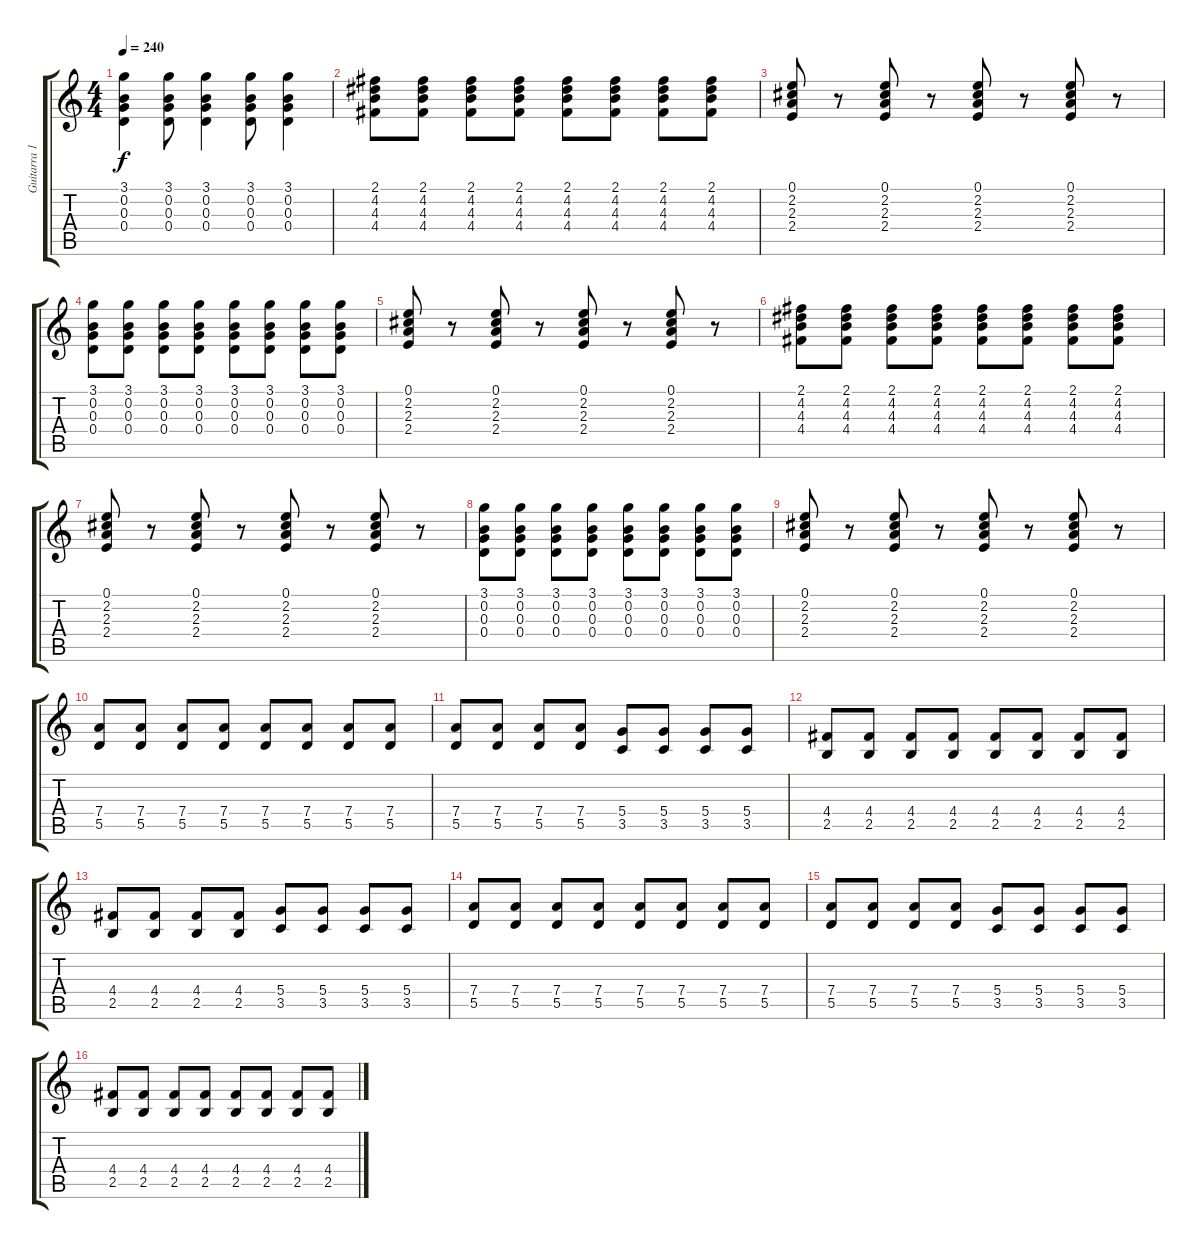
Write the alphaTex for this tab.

\track ("Guitarra 1" "Guitarra 1") {instrument acousticguitarnylon}
\staff {score tabs}
\tuning (E4 B3 G3 D3 A2 E2) {hide}
\ts (4 4)
\tempo 240
\clef g2
\ks c
(3.1 0.2 0.3 0.4).4{dy f} (3.1 0.2 0.3 0.4).8 (3.1 0.2 0.3 0.4).4 (3.1 0.2 0.3 0.4).8 (3.1 0.2 0.3 0.4).4 |
(2.1 4.2 4.3 4.4).8 (2.1 4.2 4.3 4.4).8 (2.1 4.2 4.3 4.4).8 (2.1 4.2 4.3 4.4).8 (2.1 4.2 4.3 4.4).8 (2.1 4.2 4.3 4.4).8 (2.1 4.2 4.3 4.4).8 (2.1 4.2 4.3 4.4).8 |
(0.1 2.2 2.3 2.4).8 r.8 (0.1 2.2 2.3 2.4).8 r.8 (0.1 2.2 2.3 2.4).8 r.8 (0.1 2.2 2.3 2.4).8 r.8 |
(3.1 0.2 0.3 0.4).8 (3.1 0.2 0.3 0.4).8 (3.1 0.2 0.3 0.4).8 (3.1 0.2 0.3 0.4).8 (3.1 0.2 0.3 0.4).8 (3.1 0.2 0.3 0.4).8 (3.1 0.2 0.3 0.4).8 (3.1 0.2 0.3 0.4).8 |
(0.1 2.2 2.3 2.4).8 r.8 (0.1 2.2 2.3 2.4).8 r.8 (0.1 2.2 2.3 2.4).8 r.8 (0.1 2.2 2.3 2.4).8 r.8 |
(2.1 4.2 4.3 4.4).8 (2.1 4.2 4.3 4.4).8 (2.1 4.2 4.3 4.4).8 (2.1 4.2 4.3 4.4).8 (2.1 4.2 4.3 4.4).8 (2.1 4.2 4.3 4.4).8 (2.1 4.2 4.3 4.4).8 (2.1 4.2 4.3 4.4).8 |
(0.1 2.2 2.3 2.4).8 r.8 (0.1 2.2 2.3 2.4).8 r.8 (0.1 2.2 2.3 2.4).8 r.8 (0.1 2.2 2.3 2.4).8 r.8 |
(3.1 0.2 0.3 0.4).8 (3.1 0.2 0.3 0.4).8 (3.1 0.2 0.3 0.4).8 (3.1 0.2 0.3 0.4).8 (3.1 0.2 0.3 0.4).8 (3.1 0.2 0.3 0.4).8 (3.1 0.2 0.3 0.4).8 (3.1 0.2 0.3 0.4).8 |
(0.1 2.2 2.3 2.4).8 r.8 (0.1 2.2 2.3 2.4).8 r.8 (0.1 2.2 2.3 2.4).8 r.8 (0.1 2.2 2.3 2.4).8 r.8 |
(7.4 5.5).8 (7.4 5.5).8 (7.4 5.5).8 (7.4 5.5).8 (7.4 5.5).8 (7.4 5.5).8 (7.4 5.5).8 (7.4 5.5).8 |
(7.4 5.5).8 (7.4 5.5).8 (7.4 5.5).8 (7.4 5.5).8 (5.4 3.5).8 (5.4 3.5).8 (5.4 3.5).8 (5.4 3.5).8 |
(4.4 2.5).8 (4.4 2.5).8 (4.4 2.5).8 (4.4 2.5).8 (4.4 2.5).8 (4.4 2.5).8 (4.4 2.5).8 (4.4 2.5).8 |
(4.4 2.5).8 (4.4 2.5).8 (4.4 2.5).8 (4.4 2.5).8 (5.4 3.5).8 (5.4 3.5).8 (5.4 3.5).8 (5.4 3.5).8 |
(7.4 5.5).8 (7.4 5.5).8 (7.4 5.5).8 (7.4 5.5).8 (7.4 5.5).8 (7.4 5.5).8 (7.4 5.5).8 (7.4 5.5).8 |
(7.4 5.5).8 (7.4 5.5).8 (7.4 5.5).8 (7.4 5.5).8 (5.4 3.5).8 (5.4 3.5).8 (5.4 3.5).8 (5.4 3.5).8 |
(4.4 2.5).8 (4.4 2.5).8 (4.4 2.5).8 (4.4 2.5).8 (4.4 2.5).8 (4.4 2.5).8 (4.4 2.5).8 (4.4 2.5).8
